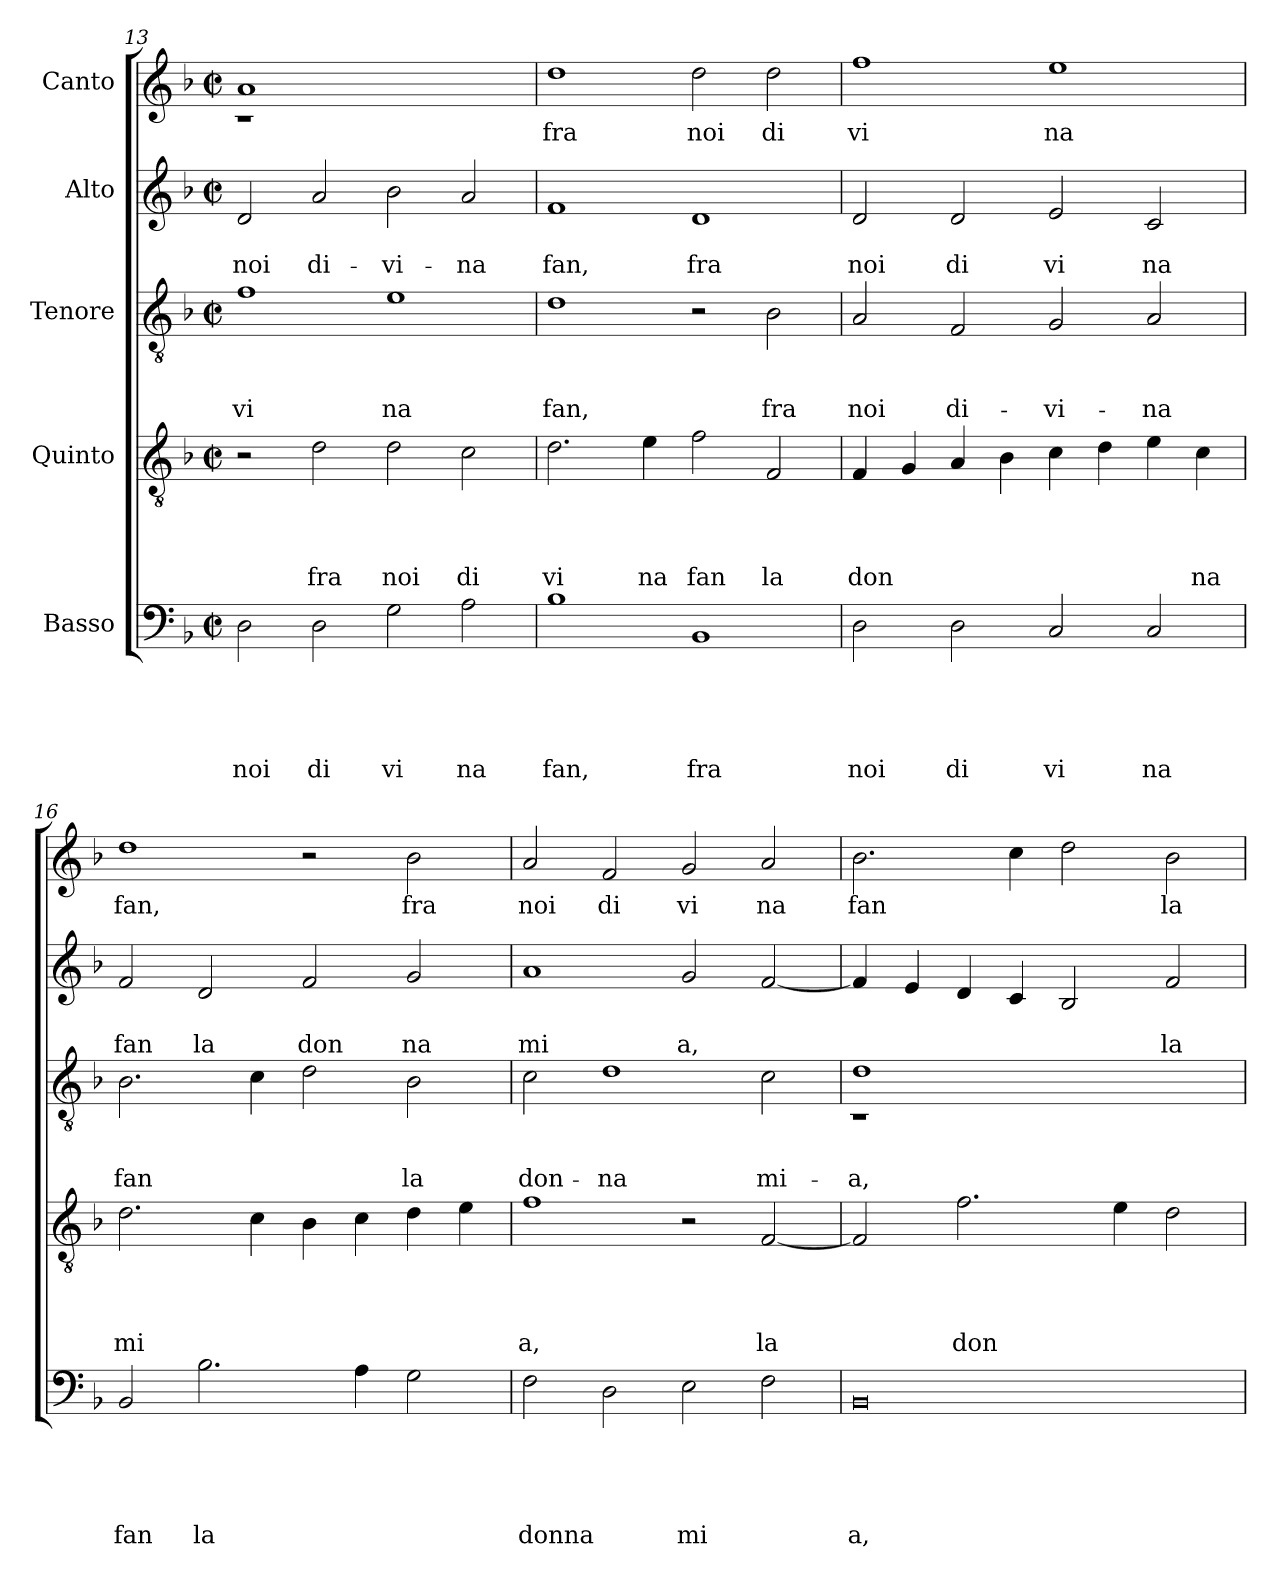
**kern	**text	**text	**text	**text	**text	**kern	**text	**text	**text	**text	**kern	**text	**text	**text	**kern	**text	**text	**kern	**text
*part5	*part5	*part5	*part5	*part5	*part5	*part4	*part4	*part4	*part4	*part4	*part3	*part3	*part3	*part3	*part2	*part2	*part2	*part1	*part1
*staff5	*staff5	*staff5	*staff5	*staff5	*staff5	*staff4	*staff4	*staff4	*staff4	*staff4	*staff3	*staff3	*staff3	*staff3	*staff2	*staff2	*staff2	*staff1	*staff1
*I"Basso	*	*	*	*	*	*I"Quinto	*	*	*	*	*I"Tenore	*	*	*	*I"Alto	*	*	*I"Canto	*
*clefF4	*	*	*	*	*	*clefGv2	*	*	*	*	*clefGv2	*	*	*	*clefG2	*	*	*clefG2	*
*k[b-]	*	*	*	*	*	*k[b-]	*	*	*	*	*k[b-]	*	*	*	*k[b-]	*	*	*k[b-]	*
*F:	*	*	*	*	*	*F:	*	*	*	*	*F:	*	*	*	*F:	*	*	*F:	*
*M2/2	*	*	*	*	*	*M2/2	*	*	*	*	*M2/2	*	*	*	*M2/2	*	*	*M2/2	*
*met(c|)	*	*	*	*	*	*met(c|)	*	*	*	*	*met(c|)	*	*	*	*met(c|)	*	*	*met(c|)	*
=13	=13	=13	=13	=13	=13	=13	=13	=13	=13	=13	=13	=13	=13	=13	=13	=13	=13	=13	=13
*	*	*	*	*	*	*	*	*	*	*	*	*	*	*	*	*	*	*^	*
!	!	!	!	!	!LO:LY:b	!	!	!	!	!	!	!	!	!LO:LY:b	!	!	!LO:LY:b	!	!LO:N:vis=1	!
2D\	.	.	.	.	noi	2r	.	.	.	.	1f	.	.	vi	2d/	.	noi	1a	0rc	.
!	!	!	!	!	!LO:LY:b	!	!	!	!	!LO:LY:b	!	!	!	!	!	!	!LO:LY:b	!	!	!
2D\	.	.	.	.	di	2d\	.	.	.	fra	.	.	.	.	2a/	.	di-	.	.	.
!	!	!	!	!	!LO:LY:b	!	!	!	!	!LO:LY:b	!	!	!	!LO:LY:b	!	!	!LO:LY:b	!	!	!
2G\	.	.	.	.	vi	2d\	.	.	.	noi	1e	.	.	na	2b-\	.	-vi-	1ryy	.	.
!	!	!	!	!	!LO:LY:b	!	!	!	!	!LO:LY:b	!	!	!	!	!	!	!LO:LY:b	!	!	!
2A\	.	.	.	.	na	2c\	.	.	.	di	.	.	.	.	2a/	.	-na	.	.	.
*	*	*	*	*	*	*	*	*	*	*	*	*	*	*	*	*	*	*v	*v	*
!!LO:LB:g=z
=14	=14	=14	=14	=14	=14	=14	=14	=14	=14	=14	=14	=14	=14	=14	=14	=14	=14	=14	=14
!	!	!	!	!	!LO:LY:b	!	!	!	!	!LO:LY:b	!	!	!	!LO:LY:b	!	!	!LO:LY:b	!	!LO:LY:b
1B-	.	.	.	.	fan,	2.d\	.	.	.	vi	1d	.	.	fan,	1f	.	fan,	1dd	fra
!	!	!	!	!	!	!	!	!	!	!LO:LY:b	!	!	!	!	!	!	!	!	!
.	.	.	.	.	.	4e\	.	.	.	na	.	.	.	.	.	.	.	.	.
!	!	!	!	!	!LO:LY:b	!	!	!	!	!LO:LY:b	!	!	!	!	!	!	!LO:LY:b	!	!LO:LY:b
1BB-	.	.	.	.	fra	2f\	.	.	.	fan	2r	.	.	.	1d	.	fra	2dd\	noi
!	!	!	!	!	!	!	!	!	!	!LO:LY:b	!	!	!	!LO:LY:b	!	!	!	!	!LO:LY:b
.	.	.	.	.	.	2F/	.	.	.	la	2B-\	.	.	fra	.	.	.	2dd\	di
=15	=15	=15	=15	=15	=15	=15	=15	=15	=15	=15	=15	=15	=15	=15	=15	=15	=15	=15	=15
!	!	!	!	!	!LO:LY:b	!	!	!	!	!LO:LY:b	!	!	!	!LO:LY:b	!	!	!LO:LY:b	!	!LO:LY:b
2D\	.	.	.	.	noi	4F/	.	.	.	don	2A/	.	.	noi	2d/	.	noi	1ff	vi
.	.	.	.	.	.	4G/	.	.	.	.	.	.	.	.	.	.	.	.	.
!	!	!	!	!	!LO:LY:b	!	!	!	!	!	!	!	!	!LO:LY:b	!	!	!LO:LY:b	!	!
2D\	.	.	.	.	di	4A/	.	.	.	.	2F/	.	.	di-	2d/	.	di	.	.
.	.	.	.	.	.	4B-\	.	.	.	.	.	.	.	.	.	.	.	.	.
!	!	!	!	!	!LO:LY:b	!	!	!	!	!	!	!	!	!LO:LY:b	!	!	!LO:LY:b	!	!LO:LY:b
2C/	.	.	.	.	vi	4c\	.	.	.	.	2G/	.	.	-vi-	2e/	.	vi	1ee	na
.	.	.	.	.	.	4d\	.	.	.	.	.	.	.	.	.	.	.	.	.
!	!	!	!	!	!LO:LY:b	!	!	!	!	!	!	!	!	!LO:LY:b	!	!	!LO:LY:b	!	!
2C/	.	.	.	.	na	4e\	.	.	.	.	2A/	.	.	-na	2c/	.	na	.	.
!	!	!	!	!	!	!	!	!	!	!LO:LY:b	!	!	!	!	!	!	!	!	!
.	.	.	.	.	.	4c\	.	.	.	na	.	.	.	.	.	.	.	.	.
=16	=16	=16	=16	=16	=16	=16	=16	=16	=16	=16	=16	=16	=16	=16	=16	=16	=16	=16	=16
!	!	!	!	!	!LO:LY:b	!	!	!	!	!LO:LY:b	!	!	!	!LO:LY:b	!	!	!LO:LY:b	!	!LO:LY:b
2BB-/	.	.	.	.	fan	2.d\	.	.	.	mi	2.B-\	.	.	fan	2f/	.	fan	1dd	fan,
!	!	!	!	!	!LO:LY:b	!	!	!	!	!	!	!	!	!	!	!	!LO:LY:b	!	!
2.B-\	.	.	.	.	la	.	.	.	.	.	.	.	.	.	2d/	.	la	.	.
.	.	.	.	.	.	4c\	.	.	.	.	4c\	.	.	.	.	.	.	.	.
!	!	!	!	!	!	!	!	!	!	!	!	!	!	!	!	!	!LO:LY:b	!	!
.	.	.	.	.	.	4B-\	.	.	.	.	2d\	.	.	.	2f/	.	don	2r	.
4A\	.	.	.	.	.	4c\	.	.	.	.	.	.	.	.	.	.	.	.	.
!	!	!	!	!	!	!	!	!	!	!	!	!	!	!LO:LY:b	!	!	!LO:LY:b	!	!LO:LY:b
2G\	.	.	.	.	.	4d\	.	.	.	.	2B-\	.	.	la	2g/	.	na	2b-\	fra
.	.	.	.	.	.	4e\	.	.	.	.	.	.	.	.	.	.	.	.	.
=17	=17	=17	=17	=17	=17	=17	=17	=17	=17	=17	=17	=17	=17	=17	=17	=17	=17	=17	=17
!	!	!	!	!	!LO:LY:b	!	!	!	!	!LO:LY:b	!	!	!	!LO:LY:b	!	!	!LO:LY:b	!	!LO:LY:b
2F\	.	.	.	.	donna	1f	.	.	.	a,	2c\	.	.	don-	1a	.	mi	2a/	noi
!	!	!	!	!	!	!	!	!	!	!	!	!	!	!LO:LY:b	!	!	!	!	!LO:LY:b
2D\	.	.	.	.	.	.	.	.	.	.	1d	.	.	-na	.	.	.	2f/	di
!	!	!	!	!	!LO:LY:b	!	!	!	!	!	!	!	!	!	!	!	!LO:LY:b	!	!LO:LY:b
2E\	.	.	.	.	mi	2r	.	.	.	.	.	.	.	.	2g/	.	a,	2g/	vi
!	!	!	!	!	!	!	!	!	!	!LO:LY:b	!	!	!	!LO:LY:b	!	!	!	!	!LO:LY:b
2F\	.	.	.	.	.	[<2F/	.	.	.	la	2c\	.	.	mi-	[<2f/	.	.	2a/	na
=18	=18	=18	=18	=18	=18	=18	=18	=18	=18	=18	=18	=18	=18	=18	=18	=18	=18	=18	=18
*	*	*	*	*	*	*	*	*	*	*	*^	*	*	*	*	*	*	*	*
!	!	!	!	!	!LO:LY:b	!	!	!	!	!	!	!LO:N:vis=1	!	!	!LO:LY:b	!	!	!	!	!LO:LY:b
0BB-	.	.	.	.	a,	2F/]	.	.	.	.	1d	0rC	.	.	-a,	4f/]	.	.	2.b-\	fan
.	.	.	.	.	.	.	.	.	.	.	.	.	.	.	.	4e/	.	.	.	.
!	!	!	!	!	!	!	!	!	!	!LO:LY:b	!	!	!	!	!	!	!	!	!	!
.	.	.	.	.	.	2.f\	.	.	.	don	.	.	.	.	.	4d/	.	.	.	.
.	.	.	.	.	.	.	.	.	.	.	.	.	.	.	.	4c/	.	.	4cc\	.
.	.	.	.	.	.	.	.	.	.	.	1ryy	.	.	.	.	2B-/	.	.	2dd\	.
.	.	.	.	.	.	4e\	.	.	.	.	.	.	.	.	.	.	.	.	.	.
!	!	!	!	!	!	!	!	!	!	!	!	!	!	!	!	!	!	!LO:LY:b	!	!LO:LY:b
.	.	.	.	.	.	2d\	.	.	.	.	.	.	.	.	.	2f/	.	la	2b-\	la
*	*	*	*	*	*	*	*	*	*	*	*v	*v	*	*	*	*	*	*	*	*
=	=	=	=	=	=	=	=	=	=	=	=	=	=	=	=	=	=	=	=
*-	*-	*-	*-	*-	*-	*-	*-	*-	*-	*-	*-	*-	*-	*-	*-	*-	*-	*-	*-
